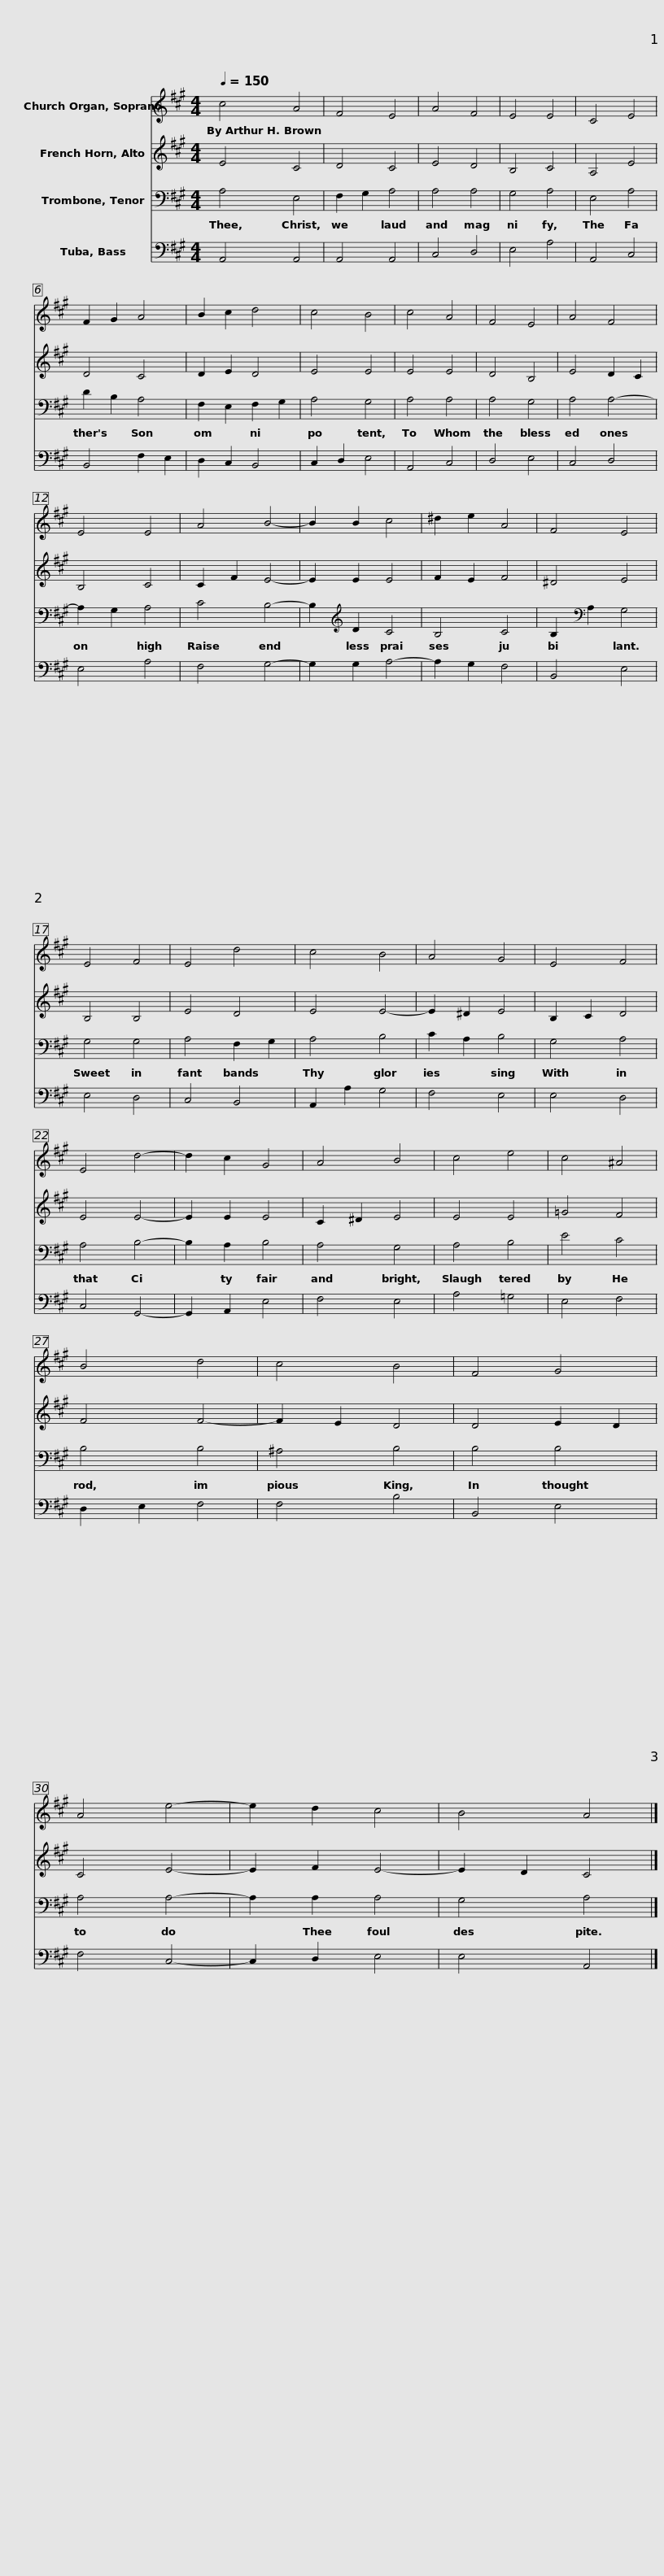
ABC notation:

X:1
%%score 1 2 3 4
L:1/8
Q:1/4=150
M:4/4
I:linebreak $
K:A
V:1 treble
V:2 treble
V:3 bass
V:4 bass
V:1
 c4 A4 | F4 E4 | A4 F4 | E4 E4 | C4 E4 | %5
 F2 G2 A4 |$ B2 c2 d4 | c4 B4 | c4 A4 | F4 E4 | %10
 A4 F4 | E4 E4 | A4 B4- | B2 B2 c4 |$ ^d2 e2 A4 | %15
 F4 E4 | E4 F4 | E4 d4 | c4 B4 | A4 G4 | %20
 E4 F4 | E4 d4- | d2 c2 G4 |$ A4 B4 | c4 e4 | %25
 c4 ^A4 | B4 d4 | c4 B4 | F4 G4 | A4 e4- | %30
 e2 d2 c4 |$ B4 A4 |] %32
V:2
 E4 C4 | D4 C4 | E4 D4 | B,4 C4 | A,4 E4 | %5
 D4 C4 |$ D2 E2 D4 | E4 E4 | E4 E4 | D4 B,4 | %10
 E4 D2 C2 | B,4 C4 | C2 F2 E4- | E2 E2 E4 |$ F2 E2 F4 | %15
 ^D4 E4 | B,4 B,4 | E4 D4 | E4 E4- | E2 ^D2 E4 | %20
 B,2 C2 D4 | E4 E4- | E2 E2 E4 |$ C2 ^D2 E4 | E4 E4 | %25
 =G4 F4 | F4 F4- | F2 E2 D4 | D4 E2 D2 | C4 E4- | %30
 E2 F2 E4- |$ E2 D2 C4 |] %32
V:3
 A,4 E,4 | F,2 G,2 A,4 | A,4 A,4 | G,4 A,4 | E,4 A,4 | %5
 D2 B,2 A,4 |$ F,2 E,2 F,2 G,2 | A,4 G,4 | A,4 A,4 | A,4 G,4 | %10
 A,4 A,4- | A,2 G,2 A,4 | C4 B,4- | B,2[K:treble] D2 C4 |$ B,4 C4 | %15
 B,2[K:bass] A,2 G,4 | G,4 G,4 | A,4 F,2 G,2 | A,4 B,4 | C2 A,2 B,4 | %20
 G,4 A,4 | A,4 B,4- | B,2 A,2 B,4 |$ A,4 G,4 | A,4 B,4 | %25
 E4 C4 | B,4 B,4 | ^A,4 B,4 | B,4 B,4 | A,4 A,4- | %30
 A,2 A,2 A,4 |$ G,4 A,4 |] %32
V:4
 A,,4 A,,4 | A,,4 A,,4 | C,4 D,4 | E,4 A,4 | A,,4 C,4 | %5
 B,,4 F,2 E,2 |$ D,2 C,2 B,,4 | C,2 D,2 E,4 | A,,4 C,4 | D,4 E,4 | %10
 C,4 D,4 | E,4 A,4 | F,4 G,4- | G,2 G,2 A,4- |$ A,2 G,2 F,4 | %15
 B,,4 E,4 | E,4 D,4 | C,4 B,,4 | A,,2 A,2 G,4 | F,4 E,4 | %20
 E,4 D,4 | C,4 G,,4- | G,,2 A,,2 E,4 |$ F,4 E,4 | A,4 =G,4 | %25
 E,4 F,4 | D,2 E,2 F,4 | F,4 B,4 | B,,4 E,4 | F,4 C,4- | %30
 C,2 D,2 E,4 |$ E,4 A,,4 |] %32
